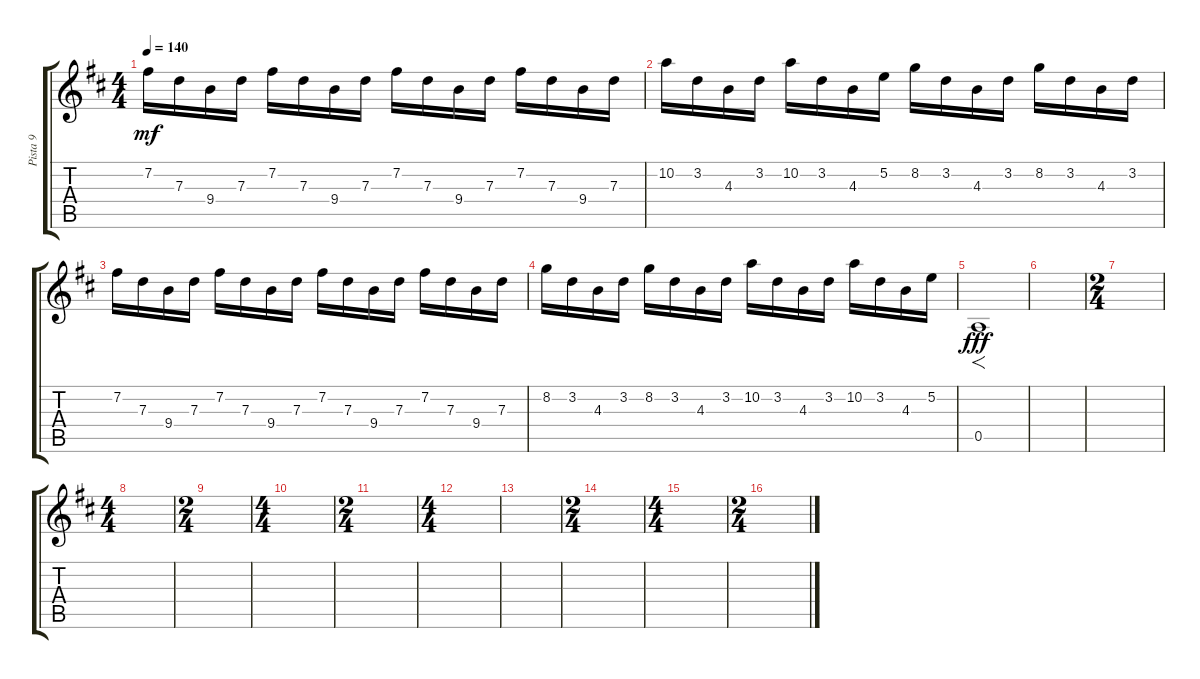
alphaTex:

\track ("Pista 9" "Pista 9") {instrument acousticguitarsteel}
\staff {score tabs}
\tuning (E4 B3 G3 D3 A2 E2) {hide}
\ts (4 4)
\tempo 140
\clef g2
\ks bminor
7.2.16{dy mf} 7.3.16 9.4.16 7.3.16 7.2.16 7.3.16 9.4.16 7.3.16 7.2.16 7.3.16 9.4.16 7.3.16 7.2.16 7.3.16 9.4.16 7.3.16 |
10.2.16 3.2.16 4.3.16 3.2.16 10.2.16 3.2.16 4.3.16 5.2.16 8.2.16 3.2.16 4.3.16 3.2.16 8.2.16 3.2.16 4.3.16 3.2.16 |
7.2.16 7.3.16 9.4.16 7.3.16 7.2.16 7.3.16 9.4.16 7.3.16 7.2.16 7.3.16 9.4.16 7.3.16 7.2.16 7.3.16 9.4.16 7.3.16 |
8.2.16 3.2.16 4.3.16 3.2.16 8.2.16 3.2.16 4.3.16 3.2.16 10.2.16 3.2.16 4.3.16 3.2.16 10.2.16 3.2.16 4.3.16 5.2.16 |
0.5.1{f dy fff instrument lead2sawtooth} |
|
\ts (2 4)
|
\ts (4 4)
|
\ts (2 4)
|
\ts (4 4)
|
\ts (2 4)
|
\ts (4 4)
|
|
\ts (2 4)
|
\ts (4 4)
|
\ts (2 4)
